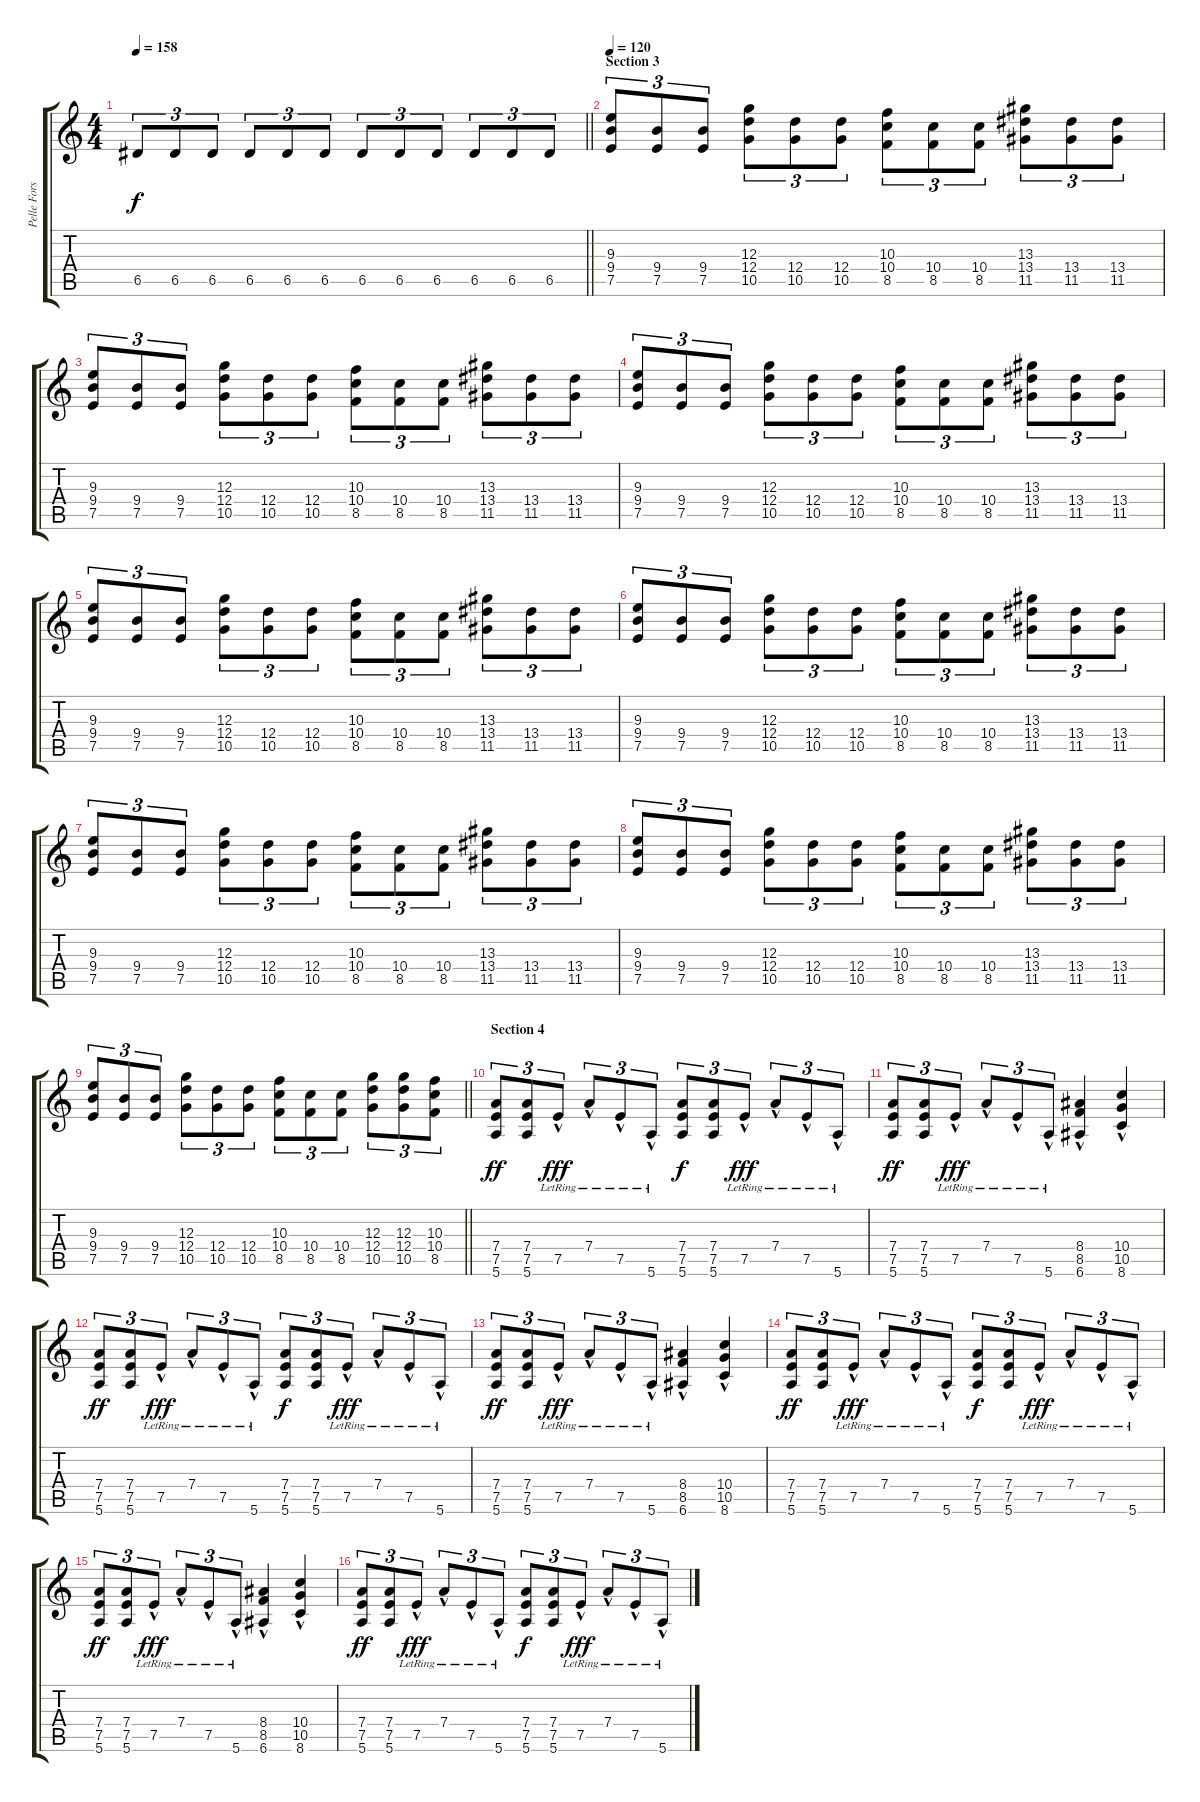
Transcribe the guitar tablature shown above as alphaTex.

\track ("Pelle Forsberg" "Pelle Fors") {instrument distortionguitar}
\staff {score tabs}
\tuning (E4 B3 G3 D3 A2 E2) {hide}
\ts (4 4)
\tempo 158
\clef g2
\barLineRight lightlight
\ks c
6.5.8{tu (3 2) dy f} 6.5.8{tu (3 2)} 6.5.8{tu (3 2)} 6.5.8{tu (3 2)} 6.5.8{tu (3 2)} 6.5.8{tu (3 2)} 6.5.8{tu (3 2)} 6.5.8{tu (3 2)} 6.5.8{tu (3 2)} 6.5.8{tu (3 2)} 6.5.8{tu (3 2)} 6.5.8{tu (3 2)} |
\section ("" "Section 3")
\tempo 120
(9.3 9.4 7.5).8{tu (3 2) volume 11} (9.4 7.5).8{tu (3 2)} (9.4 7.5).8{tu (3 2)} (12.3 12.4 10.5).8{tu (3 2)} (12.4 10.5).8{tu (3 2)} (12.4 10.5).8{tu (3 2)} (10.3 10.4 8.5).8{tu (3 2)} (10.4 8.5).8{tu (3 2)} (10.4 8.5).8{tu (3 2)} (13.3 13.4 11.5).8{tu (3 2)} (13.4 11.5).8{tu (3 2)} (13.4 11.5).8{tu (3 2)} |
(9.3 9.4 7.5).8{tu (3 2)} (9.4 7.5).8{tu (3 2)} (9.4 7.5).8{tu (3 2)} (12.3 12.4 10.5).8{tu (3 2)} (12.4 10.5).8{tu (3 2)} (12.4 10.5).8{tu (3 2)} (10.3 10.4 8.5).8{tu (3 2)} (10.4 8.5).8{tu (3 2)} (10.4 8.5).8{tu (3 2)} (13.3 13.4 11.5).8{tu (3 2)} (13.4 11.5).8{tu (3 2)} (13.4 11.5).8{tu (3 2)} |
(9.3 9.4 7.5).8{tu (3 2)} (9.4 7.5).8{tu (3 2)} (9.4 7.5).8{tu (3 2)} (12.3 12.4 10.5).8{tu (3 2)} (12.4 10.5).8{tu (3 2)} (12.4 10.5).8{tu (3 2)} (10.3 10.4 8.5).8{tu (3 2)} (10.4 8.5).8{tu (3 2)} (10.4 8.5).8{tu (3 2)} (13.3 13.4 11.5).8{tu (3 2)} (13.4 11.5).8{tu (3 2)} (13.4 11.5).8{tu (3 2)} |
(9.3 9.4 7.5).8{tu (3 2)} (9.4 7.5).8{tu (3 2)} (9.4 7.5).8{tu (3 2)} (12.3 12.4 10.5).8{tu (3 2)} (12.4 10.5).8{tu (3 2)} (12.4 10.5).8{tu (3 2)} (10.3 10.4 8.5).8{tu (3 2)} (10.4 8.5).8{tu (3 2)} (10.4 8.5).8{tu (3 2)} (13.3 13.4 11.5).8{tu (3 2)} (13.4 11.5).8{tu (3 2)} (13.4 11.5).8{tu (3 2)} |
(9.3 9.4 7.5).8{tu (3 2)} (9.4 7.5).8{tu (3 2)} (9.4 7.5).8{tu (3 2)} (12.3 12.4 10.5).8{tu (3 2)} (12.4 10.5).8{tu (3 2)} (12.4 10.5).8{tu (3 2)} (10.3 10.4 8.5).8{tu (3 2)} (10.4 8.5).8{tu (3 2)} (10.4 8.5).8{tu (3 2)} (13.3 13.4 11.5).8{tu (3 2)} (13.4 11.5).8{tu (3 2)} (13.4 11.5).8{tu (3 2)} |
(9.3 9.4 7.5).8{tu (3 2)} (9.4 7.5).8{tu (3 2)} (9.4 7.5).8{tu (3 2)} (12.3 12.4 10.5).8{tu (3 2)} (12.4 10.5).8{tu (3 2)} (12.4 10.5).8{tu (3 2)} (10.3 10.4 8.5).8{tu (3 2)} (10.4 8.5).8{tu (3 2)} (10.4 8.5).8{tu (3 2)} (13.3 13.4 11.5).8{tu (3 2)} (13.4 11.5).8{tu (3 2)} (13.4 11.5).8{tu (3 2)} |
(9.3 9.4 7.5).8{tu (3 2)} (9.4 7.5).8{tu (3 2)} (9.4 7.5).8{tu (3 2)} (12.3 12.4 10.5).8{tu (3 2)} (12.4 10.5).8{tu (3 2)} (12.4 10.5).8{tu (3 2)} (10.3 10.4 8.5).8{tu (3 2)} (10.4 8.5).8{tu (3 2)} (10.4 8.5).8{tu (3 2)} (13.3 13.4 11.5).8{tu (3 2)} (13.4 11.5).8{tu (3 2)} (13.4 11.5).8{tu (3 2)} |
\barLineRight lightlight
(9.3 9.4 7.5).8{tu (3 2)} (9.4 7.5).8{tu (3 2)} (9.4 7.5).8{tu (3 2)} (12.3 12.4 10.5).8{tu (3 2)} (12.4 10.5).8{tu (3 2)} (12.4 10.5).8{tu (3 2)} (10.3 10.4 8.5).8{tu (3 2)} (10.4 8.5).8{tu (3 2)} (10.4 8.5).8{tu (3 2)} (12.3 12.4 10.5).8{tu (3 2)} (12.3 12.4 10.5).8{tu (3 2)} (10.3 10.4 8.5).8{tu (3 2)} |
\section ("" "Section 4")
(7.4 7.5 5.6).8{tu (3 2) dy ff} (7.4 7.5 5.6).8{tu (3 2)} 7.5{hac lr}.8{tu (3 2) dy fff} 7.4{hac lr}.8{tu (3 2)} 7.5{hac lr}.8{tu (3 2)} 5.6{hac lr}.8{tu (3 2)} (7.4 7.5 5.6).8{tu (3 2) dy f} (7.4 7.5 5.6).8{tu (3 2)} 7.5{hac lr}.8{tu (3 2) dy fff} 7.4{hac lr}.8{tu (3 2)} 7.5{hac lr}.8{tu (3 2)} 5.6{hac lr}.8{tu (3 2)} |
(7.4 7.5 5.6).8{tu (3 2) dy ff} (7.4 7.5 5.6).8{tu (3 2)} 7.5{hac lr}.8{tu (3 2) dy fff} 7.4{hac lr}.8{tu (3 2)} 7.5{hac lr}.8{tu (3 2)} 5.6{hac lr}.8{tu (3 2)} (8.4{hac} 8.5{hac} 6.6{hac}).4 (10.4{hac} 10.5{hac} 8.6{hac}).4 |
(7.4 7.5 5.6).8{tu (3 2) dy ff} (7.4 7.5 5.6).8{tu (3 2)} 7.5{hac lr}.8{tu (3 2) dy fff} 7.4{hac lr}.8{tu (3 2)} 7.5{hac lr}.8{tu (3 2)} 5.6{hac lr}.8{tu (3 2)} (7.4 7.5 5.6).8{tu (3 2) dy f} (7.4 7.5 5.6).8{tu (3 2)} 7.5{hac lr}.8{tu (3 2) dy fff} 7.4{hac lr}.8{tu (3 2)} 7.5{hac lr}.8{tu (3 2)} 5.6{hac lr}.8{tu (3 2)} |
(7.4 7.5 5.6).8{tu (3 2) dy ff} (7.4 7.5 5.6).8{tu (3 2)} 7.5{hac lr}.8{tu (3 2) dy fff} 7.4{hac lr}.8{tu (3 2)} 7.5{hac lr}.8{tu (3 2)} 5.6{hac lr}.8{tu (3 2)} (8.4{hac} 8.5{hac} 6.6{hac}).4 (10.4{hac} 10.5{hac} 8.6{hac}).4 |
(7.4 7.5 5.6).8{tu (3 2) dy ff} (7.4 7.5 5.6).8{tu (3 2)} 7.5{hac lr}.8{tu (3 2) dy fff} 7.4{hac lr}.8{tu (3 2)} 7.5{hac lr}.8{tu (3 2)} 5.6{hac lr}.8{tu (3 2)} (7.4 7.5 5.6).8{tu (3 2) dy f} (7.4 7.5 5.6).8{tu (3 2)} 7.5{hac lr}.8{tu (3 2) dy fff} 7.4{hac lr}.8{tu (3 2)} 7.5{hac lr}.8{tu (3 2)} 5.6{hac lr}.8{tu (3 2)} |
(7.4 7.5 5.6).8{tu (3 2) dy ff} (7.4 7.5 5.6).8{tu (3 2)} 7.5{hac lr}.8{tu (3 2) dy fff} 7.4{hac lr}.8{tu (3 2)} 7.5{hac lr}.8{tu (3 2)} 5.6{hac lr}.8{tu (3 2)} (8.4{hac} 8.5{hac} 6.6{hac}).4 (10.4{hac} 10.5{hac} 8.6{hac}).4 |
(7.4 7.5 5.6).8{tu (3 2) dy ff} (7.4 7.5 5.6).8{tu (3 2)} 7.5{hac lr}.8{tu (3 2) dy fff} 7.4{hac lr}.8{tu (3 2)} 7.5{hac lr}.8{tu (3 2)} 5.6{hac lr}.8{tu (3 2)} (7.4 7.5 5.6).8{tu (3 2) dy f} (7.4 7.5 5.6).8{tu (3 2)} 7.5{hac lr}.8{tu (3 2) dy fff} 7.4{hac lr}.8{tu (3 2)} 7.5{hac lr}.8{tu (3 2)} 5.6{hac lr}.8{tu (3 2)}
